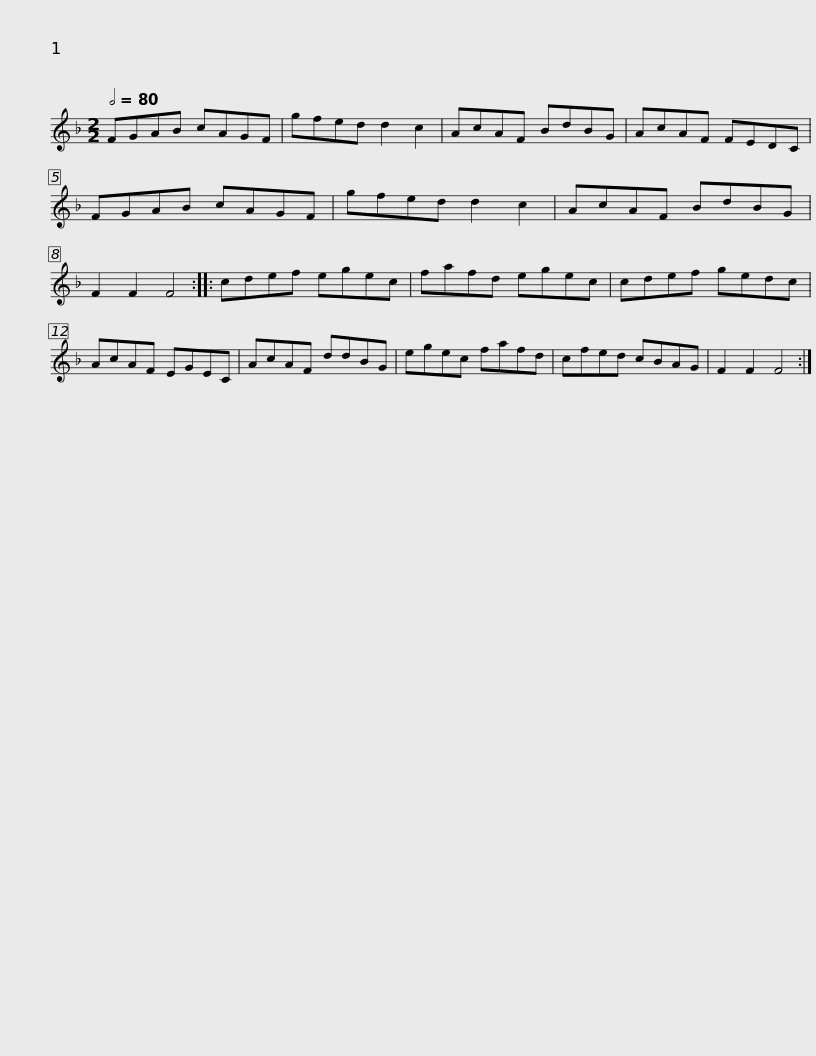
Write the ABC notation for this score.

X:1
L:1/8
Q:1/2=80
M:2/2
I:linebreak $
K:F
V:1 treble
V:1
 FGAB cAGF | gfed d2 c2 | AcAF BdBG | AcAF FEDC | FGAB cAGF | %5
 gfed d2 c2 |$ AcAF BdBG | F2 F2 F4 :: cdef egec | fafd egec | %10
 cdef gedc | AcAF EGEC |$ AcAF ddBG | egec fafd | cfed cBAG | %15
 F2 F2 F4 :| %16
